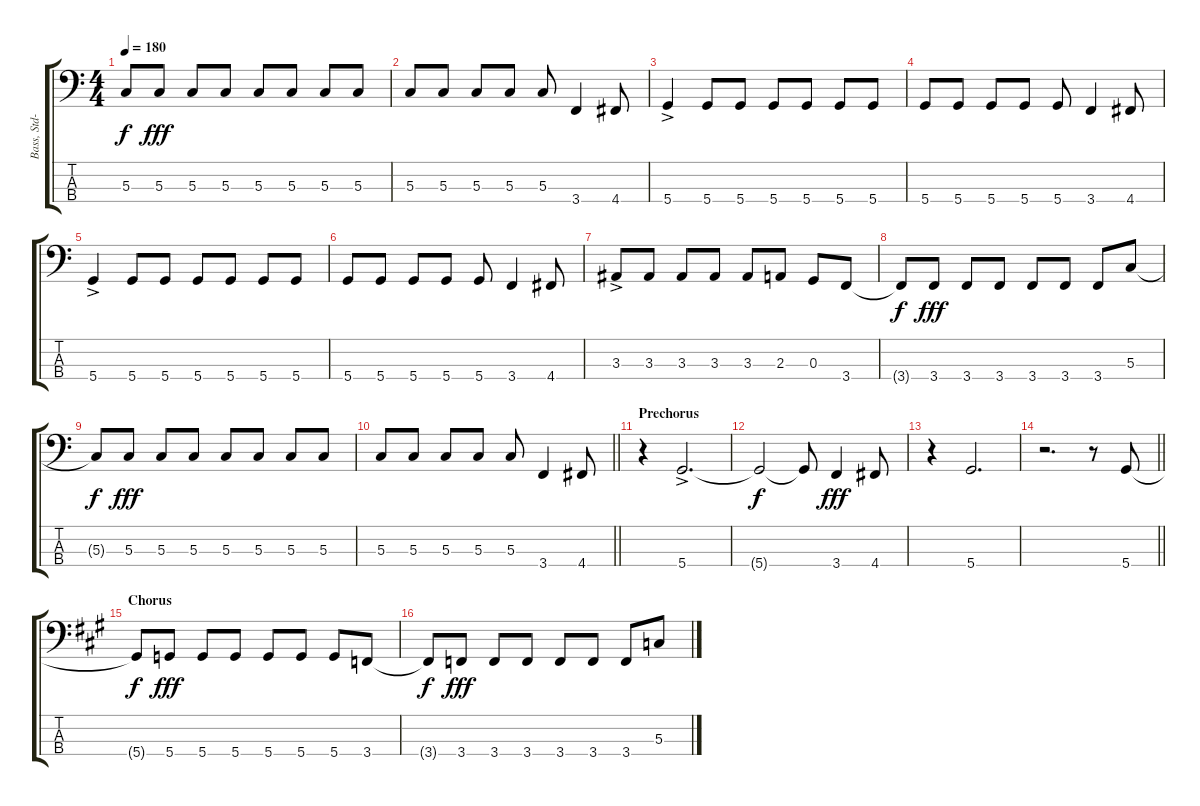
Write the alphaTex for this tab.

\track ("Bass, Std-D" "Bass, Std-") {instrument electricbasspick}
\staff {score tabs}
\tuning (F2 C2 G1 D1) {hide}
\ts (4 4)
\tempo 180
\clef f4
\ks c
5.3{t}.8{dy f} 5.3.8{dy fff} 5.3.8 5.3.8 5.3.8 5.3.8 5.3.8 5.3.8 |
5.3.8 5.3.8 5.3.8 5.3.8 5.3.8 3.4.4 4.4.8 |
5.4{ac}.4 5.4.8 5.4.8 5.4.8 5.4.8 5.4.8 5.4.8 |
5.4.8 5.4.8 5.4.8 5.4.8 5.4.8 3.4.4 4.4.8 |
5.4{ac}.4 5.4.8 5.4.8 5.4.8 5.4.8 5.4.8 5.4.8 |
5.4.8 5.4.8 5.4.8 5.4.8 5.4.8 3.4.4 4.4.8 |
3.3{ac}.8 3.3.8 3.3.8 3.3.8 3.3.8 2.3.8 0.3.8 3.4.8 |
3.4{t}.8{dy f} 3.4.8{dy fff} 3.4.8 3.4.8 3.4.8 3.4.8 3.4.8 5.3.8 |
5.3{t}.8{dy f} 5.3.8{dy fff} 5.3.8 5.3.8 5.3.8 5.3.8 5.3.8 5.3.8 |
\barLineRight lightlight
5.3.8 5.3.8 5.3.8 5.3.8 5.3.8 3.4.4 4.4.8 |
\section ("" "Prechorus")
r.4 5.4{ac}.2{d} |
5.4{t}.2{dy f} 5.4{t}.8 3.4.4{dy fff} 4.4.8 |
r.4 5.4.2{d} |
\barLineRight lightlight
r.2{d} r.8 5.4.8 |
\section ("" "Chorus")
\ks a
5.4{t}.8{dy f} 5.4.8{dy fff} 5.4.8 5.4.8 5.4.8 5.4.8 5.4.8 3.4.8 |
3.4{t}.8{dy f} 3.4.8{dy fff} 3.4.8 3.4.8 3.4.8 3.4.8 3.4.8 5.3.8
